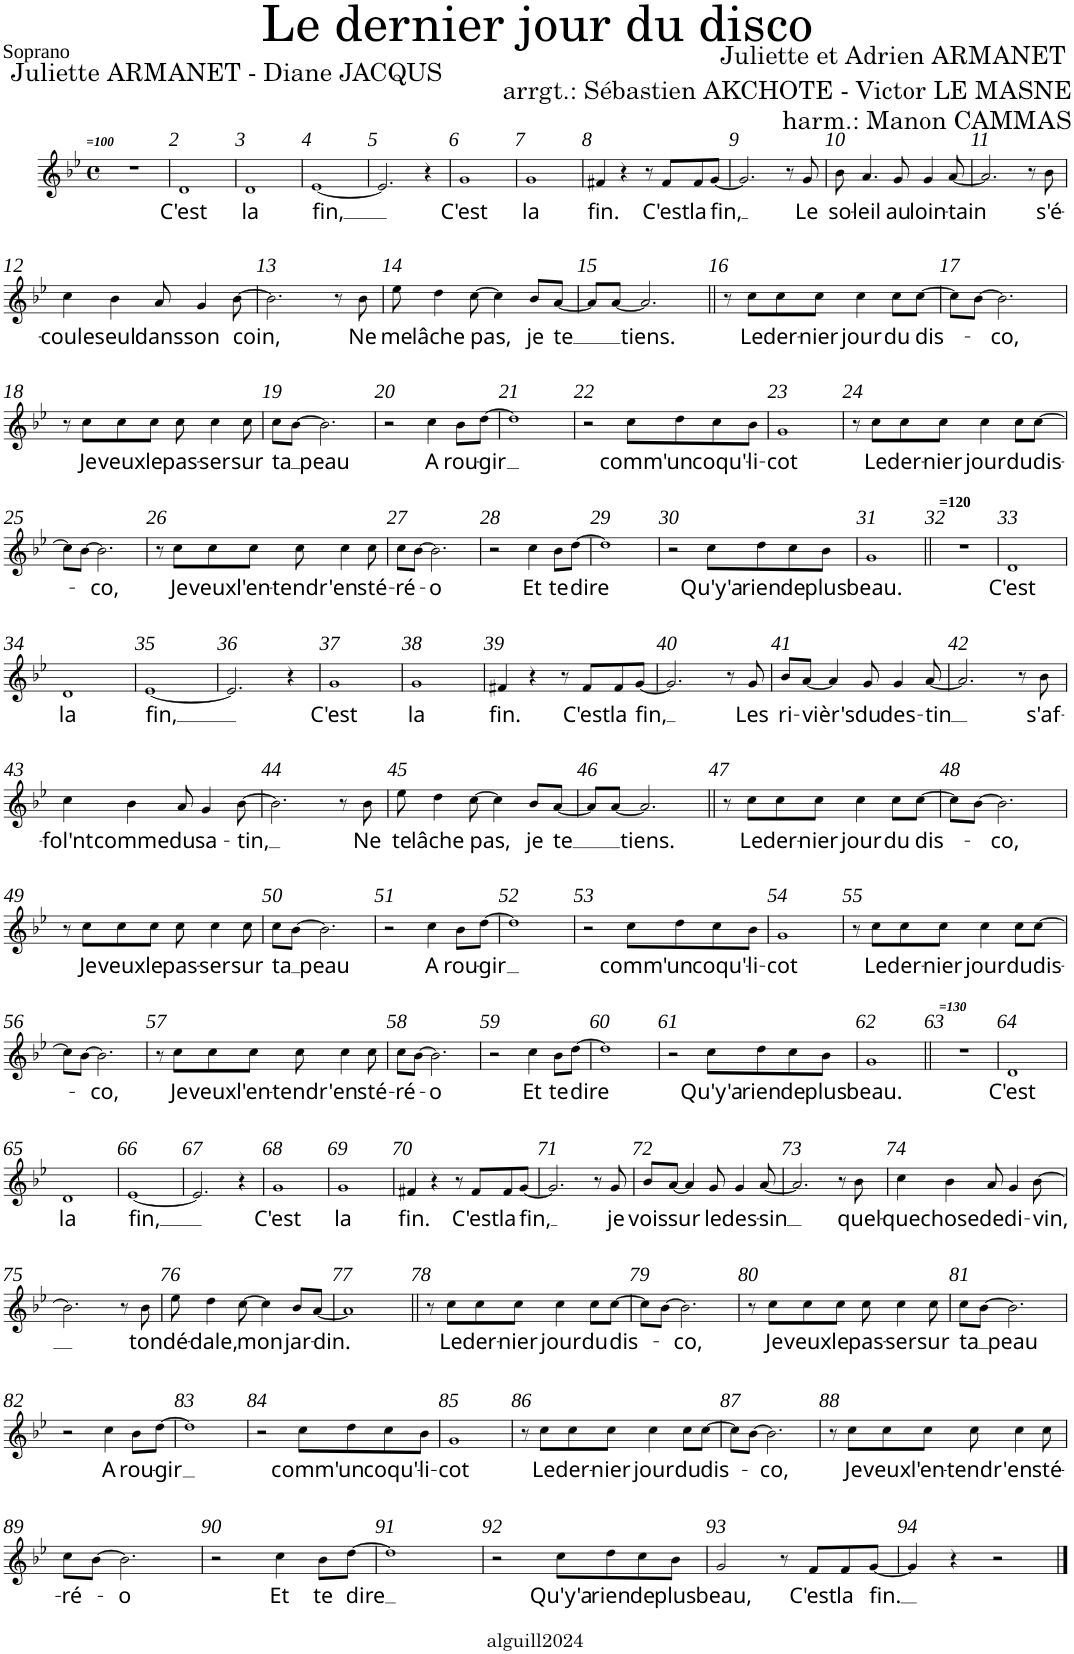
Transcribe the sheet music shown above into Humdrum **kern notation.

**kern	**text
*part1	*part1
*staff1	*staff1
*I"Soprano	*
*I'Sop.	*
*clefG2	*
*k[b-e-]	*
*g:	*
*M4/4	*
*met(c)	*
=1	=1
!LO:TX:a:Bi:t==100	!
1r	.
=2	=2
!	!LO:LY:b
1d	C'est
=3	=3
!	!LO:LY:b
1d	la
=4	=4
!	!LO:LY:b
[1e-	fin,
=5	=5
2.e-/]	.
4r	.
=6	=6
!	!LO:LY:b
1g	C'est
=7	=7
!	!LO:LY:b
1g	la
=8	=8
!	!LO:LY:b
4f#X/	fin.
4r	.
8r	.
!	!LO:LY:b
8f#/L	C'est
!	!LO:LY:b
8f#/	la
!	!LO:LY:b
[8g/J	fin,
=9	=9
2.g/]	.
8r	.
!	!LO:LY:b
8g/	Le
=10	=10
!	!LO:LY:b
8b-\	so-
!	!LO:LY:b
4.a/	-leil
!	!LO:LY:b
8g/	au
!	!LO:LY:b
4g/	loin-
!	!LO:LY:b
[8a/	-tain
=11	=11
2.a/]	.
8r	.
!	!LO:LY:b
8b-\	s'é-
!!LO:LB:g=z
=12	=12
!	!LO:LY:b
4cc\	-coule
!	!LO:LY:b
4b-\	seul
!	!LO:LY:b
8a/	dans
!	!LO:LY:b
4g/	son
!	!LO:LY:b
[8b-\	coin,
=13	=13
2.b-\]	.
8r	.
!	!LO:LY:b
8b-\	Ne
=14	=14
!	!LO:LY:b
8ee-\	me
!	!LO:LY:b
4dd\	lâche
!	!LO:LY:b
[8cc\	pas,
4cc\]	.
!	!LO:LY:b
8b-/L	je
!	!LO:LY:b
[8a/J	te
=15	=15
8a/L]	.
[8a/J	.
!	!LO:LY:b
2.a/]	tiens.
=16||	=16||
8r	.
!	!LO:LY:b
8cc\L	Le
!	!LO:LY:b
8cc\	der-
!	!LO:LY:b
8cc\J	-nier
!	!LO:LY:b
4cc\	jour
!	!LO:LY:b
8cc\L	du
!	!LO:LY:b
[8cc\J	dis-
=17	=17
8cc\L]	.
[8b-\J	.
!	!LO:LY:b
2.b-\]	-co,
!!LO:LB:g=z
=18	=18
8r	.
!	!LO:LY:b
8cc\L	Je
!	!LO:LY:b
8cc\	veux
!	!LO:LY:b
8cc\J	le
!	!LO:LY:b
8cc\	pas-
!	!LO:LY:b
4cc\	-ser
!	!LO:LY:b
8cc\	sur
=19	=19
!	!LO:LY:b
8cc\L	ta
[8b-\J	.
!	!LO:LY:b
2.b-\]	peau
=20	=20
2r	.
!	!LO:LY:b
4cc\	A
!	!LO:LY:b
8b-\L	rou-
!	!LO:LY:b
[8dd\J	-gir
=21	=21
1dd]	.
=22	=22
2r	.
!	!LO:LY:b
8cc\L	comm'
!	!LO:LY:b
8dd\	un
!	!LO:LY:b
8cc\	coqu'-
!	!LO:LY:b
8b-\J	-li-
=23	=23
!	!LO:LY:b
1g	-cot
=24	=24
8r	.
!	!LO:LY:b
8cc\L	Le
!	!LO:LY:b
8cc\	der-
!	!LO:LY:b
8cc\J	-nier
!	!LO:LY:b
4cc\	jour
!	!LO:LY:b
8cc\L	du
!	!LO:LY:b
[8cc\J	dis-
!!LO:LB:g=z
=25	=25
8cc\L]	.
[8b-\J	.
!	!LO:LY:b
2.b-\]	-co,
=26	=26
8r	.
!	!LO:LY:b
8cc\L	Je
!	!LO:LY:b
8cc\	veux
!	!LO:LY:b
8cc\J	l'en-
!	!LO:LY:b
8cc\	-tendr'
!	!LO:LY:b
4cc\	en
!	!LO:LY:b
8cc\	sté-
=27	=27
!	!LO:LY:b
8cc\L	-ré-
[8b-\J	.
!	!LO:LY:b
2.b-\]	-o
=28	=28
2r	.
!	!LO:LY:b
4cc\	Et
!	!LO:LY:b
8b-\L	te
!	!LO:LY:b
[8dd\J	dire
=29	=29
1dd]	.
=30	=30
2r	.
!	!LO:LY:b
8cc\L	Qu'y'a
!	!LO:LY:b
8dd\	rien
!	!LO:LY:b
8cc\	de
!	!LO:LY:b
8b-\J	plus
=31	=31
!	!LO:LY:b
1g	beau.
=32||	=32||
!LO:TX:a:B:t==120	!
1r	.
=33	=33
!	!LO:LY:b
1d	C'est
!!LO:LB:g=z
=34	=34
!	!LO:LY:b
1d	la
=35	=35
!	!LO:LY:b
[1e-	fin,
=36	=36
2.e-/]	.
4r	.
=37	=37
!	!LO:LY:b
1g	C'est
=38	=38
!	!LO:LY:b
1g	la
=39	=39
!	!LO:LY:b
4f#X/	fin.
4r	.
8r	.
!	!LO:LY:b
8f#/L	C'est
!	!LO:LY:b
8f#/	la
!	!LO:LY:b
[8g/J	fin,
=40	=40
2.g/]	.
8r	.
!	!LO:LY:b
8g/	Les
=41	=41
!	!LO:LY:b
8b-/L	ri-
!	!LO:LY:b
[8a/J	-vièr's
4a/]	.
!	!LO:LY:b
8g/	du
!	!LO:LY:b
4g/	des-
!	!LO:LY:b
[8a/	-tin
=42	=42
2.a/]	.
8r	.
!	!LO:LY:b
8b-\	s'af-
!!LO:LB:g=z
=43	=43
!	!LO:LY:b
4cc\	-fol'nt
!	!LO:LY:b
4b-\	comme
!	!LO:LY:b
8a/	du
!	!LO:LY:b
4g/	sa-
!	!LO:LY:b
[8b-\	-tin,
=44	=44
2.b-\]	.
8r	.
!	!LO:LY:b
8b-\	Ne
=45	=45
!	!LO:LY:b
8ee-\	te
!	!LO:LY:b
4dd\	lâche
!	!LO:LY:b
[8cc\	pas,
4cc\]	.
!	!LO:LY:b
8b-/L	je
!	!LO:LY:b
[8a/J	te
=46	=46
8a/L]	.
[8a/J	.
!	!LO:LY:b
2.a/]	tiens.
=47||	=47||
8r	.
!	!LO:LY:b
8cc\L	Le
!	!LO:LY:b
8cc\	der-
!	!LO:LY:b
8cc\J	-nier
!	!LO:LY:b
4cc\	jour
!	!LO:LY:b
8cc\L	du
!	!LO:LY:b
[8cc\J	dis-
=48	=48
8cc\L]	.
[8b-\J	.
!	!LO:LY:b
2.b-\]	-co,
!!LO:LB:g=z
=49	=49
8r	.
!	!LO:LY:b
8cc\L	Je
!	!LO:LY:b
8cc\	veux
!	!LO:LY:b
8cc\J	le
!	!LO:LY:b
8cc\	pas-
!	!LO:LY:b
4cc\	-ser
!	!LO:LY:b
8cc\	sur
=50	=50
!	!LO:LY:b
8cc\L	ta
[8b-\J	.
!	!LO:LY:b
2.b-\]	peau
=51	=51
2r	.
!	!LO:LY:b
4cc\	A
!	!LO:LY:b
8b-\L	rou-
!	!LO:LY:b
[8dd\J	-gir
=52	=52
1dd]	.
=53	=53
2r	.
!	!LO:LY:b
8cc\L	comm'
!	!LO:LY:b
8dd\	un
!	!LO:LY:b
8cc\	coqu'-
!	!LO:LY:b
8b-\J	-li-
=54	=54
!	!LO:LY:b
1g	-cot
=55	=55
8r	.
!	!LO:LY:b
8cc\L	Le
!	!LO:LY:b
8cc\	der-
!	!LO:LY:b
8cc\J	-nier
!	!LO:LY:b
4cc\	jour
!	!LO:LY:b
8cc\L	du
!	!LO:LY:b
[8cc\J	dis-
!!LO:LB:g=z
=56	=56
8cc\L]	.
[8b-\J	.
!	!LO:LY:b
2.b-\]	-co,
=57	=57
8r	.
!	!LO:LY:b
8cc\L	Je
!	!LO:LY:b
8cc\	veux
!	!LO:LY:b
8cc\J	l'en-
!	!LO:LY:b
8cc\	-tendr'
!	!LO:LY:b
4cc\	en
!	!LO:LY:b
8cc\	sté-
=58	=58
!	!LO:LY:b
8cc\L	-ré-
[8b-\J	.
!	!LO:LY:b
2.b-\]	-o
=59	=59
2r	.
!	!LO:LY:b
4cc\	Et
!	!LO:LY:b
8b-\L	te
!	!LO:LY:b
[8dd\J	dire
=60	=60
1dd]	.
=61	=61
2r	.
!	!LO:LY:b
8cc\L	Qu'y'a
!	!LO:LY:b
8dd\	rien
!	!LO:LY:b
8cc\	de
!	!LO:LY:b
8b-\J	plus
=62	=62
!	!LO:LY:b
1g	beau.
=63||	=63||
!LO:TX:a:Bi:t==130	!
1r	.
=64	=64
!	!LO:LY:b
1d	C'est
!!LO:LB:g=z
=65	=65
!	!LO:LY:b
1d	la
=66	=66
!	!LO:LY:b
[1e-	fin,
=67	=67
2.e-/]	.
4r	.
=68	=68
!	!LO:LY:b
1g	C'est
=69	=69
!	!LO:LY:b
1g	la
=70	=70
!	!LO:LY:b
4f#X/	fin.
4r	.
8r	.
!	!LO:LY:b
8f#/L	C'est
!	!LO:LY:b
8f#/	la
!	!LO:LY:b
[8g/J	fin,
=71	=71
2.g/]	.
8r	.
!	!LO:LY:b
8g/	je
=72	=72
!	!LO:LY:b
8b-/L	vois
!	!LO:LY:b
[8a/J	sur
4a/]	.
!	!LO:LY:b
8g/	le
!	!LO:LY:b
4g/	des-
!	!LO:LY:b
[8a/	-sin
=73	=73
2.a/]	.
8r	.
!	!LO:LY:b
8b-\	quel-
=74	=74
!	!LO:LY:b
4cc\	-que
!	!LO:LY:b
4b-\	chose
!	!LO:LY:b
8a/	de
!	!LO:LY:b
4g/	di-
!	!LO:LY:b
[8b-\	-vin,
!!LO:LB:g=z
=75	=75
2.b-\]	.
8r	.
!	!LO:LY:b
8b-\	ton
=76	=76
!	!LO:LY:b
8ee-\	dé-
!	!LO:LY:b
4dd\	-dale,
!	!LO:LY:b
[8cc\	mon
4cc\]	.
!	!LO:LY:b
8b-/L	jar-
!	!LO:LY:b
[8a/J	-din.
=77	=77
1a]	.
=78||	=78||
8r	.
!	!LO:LY:b
8cc\L	Le
!	!LO:LY:b
8cc\	der-
!	!LO:LY:b
8cc\J	-nier
!	!LO:LY:b
4cc\	jour
!	!LO:LY:b
8cc\L	du
!	!LO:LY:b
[8cc\J	dis-
=79	=79
8cc\L]	.
[8b-\J	.
!	!LO:LY:b
2.b-\]	-co,
=80	=80
8r	.
!	!LO:LY:b
8cc\L	Je
!	!LO:LY:b
8cc\	veux
!	!LO:LY:b
8cc\J	le
!	!LO:LY:b
8cc\	pas-
!	!LO:LY:b
4cc\	-ser
!	!LO:LY:b
8cc\	sur
=81	=81
!	!LO:LY:b
8cc\L	ta
[8b-\J	.
!	!LO:LY:b
2.b-\]	peau
!!LO:LB:g=z
=82	=82
2r	.
!	!LO:LY:b
4cc\	A
!	!LO:LY:b
8b-\L	rou-
!	!LO:LY:b
[8dd\J	-gir
=83	=83
1dd]	.
=84	=84
2r	.
!	!LO:LY:b
8cc\L	comm'
!	!LO:LY:b
8dd\	un
!	!LO:LY:b
8cc\	coqu'-
!	!LO:LY:b
8b-\J	-li-
=85	=85
!	!LO:LY:b
1g	-cot
=86	=86
8r	.
!	!LO:LY:b
8cc\L	Le
!	!LO:LY:b
8cc\	der-
!	!LO:LY:b
8cc\J	-nier
!	!LO:LY:b
4cc\	jour
!	!LO:LY:b
8cc\L	du
!	!LO:LY:b
[8cc\J	dis-
=87	=87
8cc\L]	.
[8b-\J	.
!	!LO:LY:b
2.b-\]	-co,
=88	=88
8r	.
!	!LO:LY:b
8cc\L	Je
!	!LO:LY:b
8cc\	veux
!	!LO:LY:b
8cc\J	l'en-
!	!LO:LY:b
8cc\	-tendr'
!	!LO:LY:b
4cc\	en
!	!LO:LY:b
8cc\	sté-
!!LO:LB:g=z
=89	=89
!	!LO:LY:b
8cc\L	-ré-
[8b-\J	.
!	!LO:LY:b
2.b-\]	-o
=90	=90
2r	.
!	!LO:LY:b
4cc\	Et
!	!LO:LY:b
8b-\L	te
!	!LO:LY:b
[8dd\J	dire
=91	=91
1dd]	.
=92	=92
2r	.
!	!LO:LY:b
8cc\L	Qu'y'a
!	!LO:LY:b
8dd\	rien
!	!LO:LY:b
8cc\	de
!	!LO:LY:b
8b-\J	plus
=93	=93
!	!LO:LY:b
2g/	beau,
8r	.
!	!LO:LY:b
8f/L	C'est
!	!LO:LY:b
8f/	la
!	!LO:LY:b
[8g/J	fin.
=94	=94
4g/]	.
4r	.
2r	.
==	==
*-	*-
